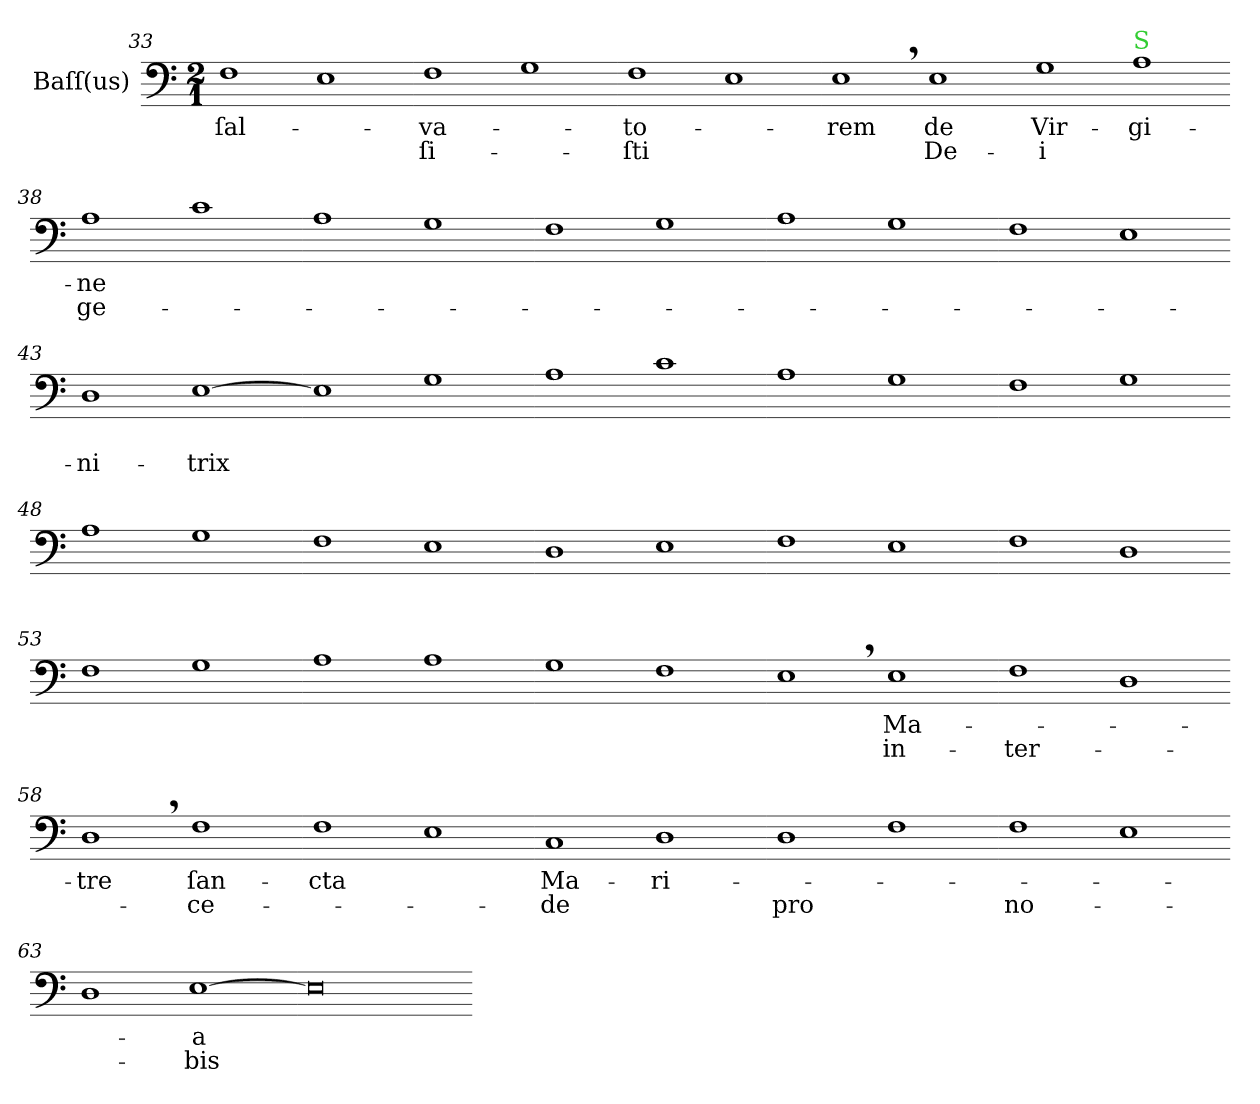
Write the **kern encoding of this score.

**kern	**text	**text
*part1	*part1	*part1
*staff1	*staff1	*staff1
*I"Baſſ(us)	*	*
*clefF4	*	*
*k[]	*	*
*M2/1	*	*
=33	=33	=33
1F	ſal-	.
1E	.	.
=34-	=34-	=34-
1F	-va-	-ſi-
1G	.	.
=35-	=35-	=35-
1F	-to-	-ſti
1E	.	.
=36-	=36-	=36-
1E,<	-rem	.
1E	de	De-
=37-	=37-	=37-
1G	Vir-	-i
!LO:TX:a:color=limegreen:t=S	!	!
1A	-gi-	.
=38-	=38-	=38-
1A	-ne	ge-
1c	.	.
=39-	=39-	=39-
1A	.	.
1G	.	.
=40-	=40-	=40-
1F	.	.
1G	.	.
=41-	=41-	=41-
1A	.	.
1G	.	.
=42-	=42-	=42-
1F	.	.
1E	.	.
=43-	=43-	=43-
1D	.	-ni-
[1E	.	-trix
=44-	=44-	=44-
1E]	.	.
1G	.	.
=45-	=45-	=45-
1A	.	.
1c	.	.
=46-	=46-	=46-
1A	.	.
1G	.	.
=47-	=47-	=47-
1F	.	.
1G	.	.
=48-	=48-	=48-
1A	.	.
1G	.	.
=49-	=49-	=49-
1F	.	.
1E	.	.
=50-	=50-	=50-
1D	.	.
1E	.	.
=51-	=51-	=51-
1F	.	.
1E	.	.
=52-	=52-	=52-
1F	.	.
1D	.	.
=53-	=53-	=53-
1F	.	.
1G	.	.
=54-	=54-	=54-
1A	.	.
1A	.	.
=55-	=55-	=55-
1G	.	.
1F	.	.
=56-	=56-	=56-
1E,<	.	.
1E	Ma-	in-
=57-	=57-	=57-
1F	.	-ter-
1D	.	.
=58-	=58-	=58-
1D,<	-tre	.
1F	ſan-	-ce-
=59-	=59-	=59-
1F	-cta	.
1E	.	.
=60-	=60-	=60-
1C	Ma-	-de
1D	-ri-	.
=61-	=61-	=61-
1D	.	pro
1F	.	.
=62-	=62-	=62-
1F	.	no-
1E	.	.
=63-	=63-	=63-
1D	.	.
[1E	-a	-bis
=64-	=64-	=64-
0E]	.	.
=-	=-	=-
*-	*-	*-
